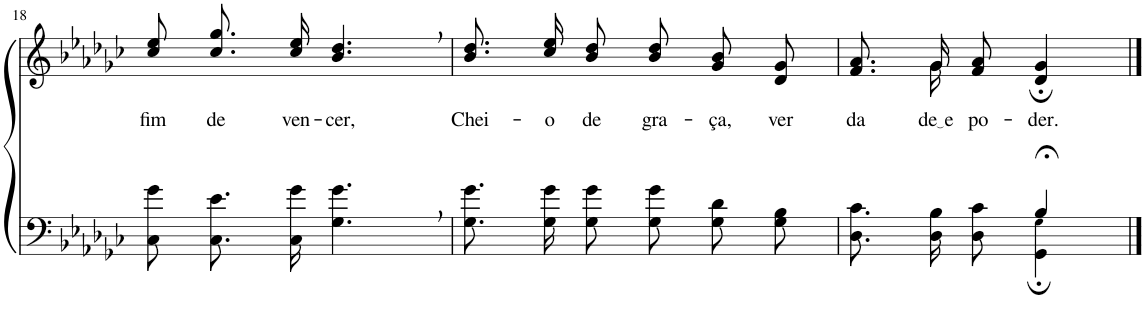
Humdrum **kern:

**kern	**kern	**text
*part2	*part1	*part1
*staff2	*staff1	*staff1
*I"Parte III e IV	*I"Parte I e II	*
!!LO:PB:g=z
*clefF4	*clefG2	*
*Trd2c3	*Trd2c3	*
*k[b-e-a-d-g-c-]	*k[b-e-a-d-g-c-]	*
*M6/8	*M6/8	*
=18	=18	=18
!	!	!LO:LY:b
8C-\ 8g-\L	8cc-\ 8ee-\L	fim
!	!	!LO:LY:b
8.C-\ 8.e-\	8.cc-\ 8.gg-\	de
!	!	!LO:LY:b
16C-\ 16g-\Jk	16cc-\ 16ee-\Jk	ven-
!	!	!LO:LY:b
4.G-\, 4.g-\,	4.b-/, 4.dd-/,	-cer,
=19	=19	=19
!	!	!LO:LY:b
8.G-\ 8.g-\L	8.b-\ 8.dd-\L	Chei-
!	!	!LO:LY:b
16G-\ 16g-\K	16cc-\ 16ee-\K	-o
!	!	!LO:LY:b
8G-\ 8g-\J	8b-\ 8dd-\J	de
!	!	!LO:LY:b
8G-\ 8g-\L	8b-/ 8dd-/L	gra-
!	!	!LO:LY:b
8G-\ 8d-\	8g-/ 8b-/	-ça,
!	!	!LO:LY:b
8G-\ 8B-\J	8d-/ 8g-/J	ver-
=20	=20	=20
*^	*^	*
!	!	!	!	!LO:LY:b
4.ryy	8.D-\ 8.c-\L	8.ryy	8.f/ 8.a-/L	-da-
!	!	!	!	!LO:LY:b
.	16D-\ 16B-\K	16g-\	16g-/K	de e
!	!	!	!	!LO:LY:b
.	8D-\ 8c-\J	4.ryy	8f/ 8a-/J	po-
!	!	!	!	!LO:LY:b
4B-;</	4GG-\; 4G-!\;	.	4d-/; 4g-/;	-der.
*v	*v	*	*	*
*	*v	*v	*
==	==	==
*-	*-	*-
